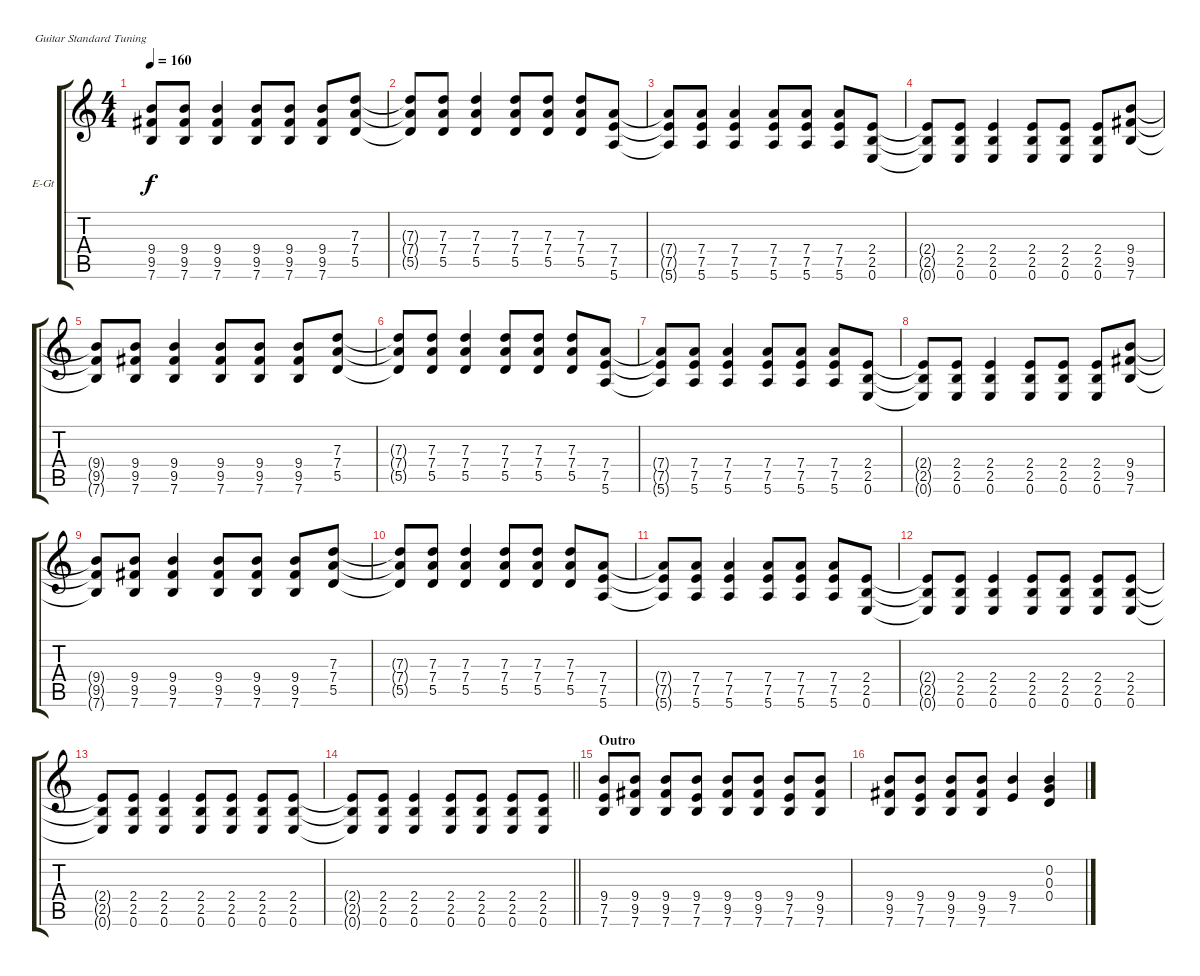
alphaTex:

\bracketExtendMode groupsimilarinstruments
\firstSystemTrackNameOrientation horizontal
\otherSystemsTrackNameOrientation horizontal
\track ("Lead guitar" "E-Gt") {instrument overdrivenguitar}
\staff {score tabs}
\tuning (E4 B3 G3 D3 A2 E2)
\ts (4 4)
\tempo 160
\clef g2
\ks c
(9.4{t} 9.5{t} 7.6{t}).8{dy f} (9.4 9.5 7.6).8 (9.4 9.5 7.6).4 (9.4 9.5 7.6).8 (9.4 9.5 7.6).8 (9.4 9.5 7.6).8 (7.3 7.4 5.5).8 |
(7.3{t} 7.4{t} 5.5{t}).8 (7.3 7.4 5.5).8 (7.3 7.4 5.5).4 (7.3 7.4 5.5).8 (7.3 7.4 5.5).8 (7.3 7.4 5.5).8 (7.4 7.5 5.6).8 |
(7.4{t} 7.5{t} 5.6{t}).8 (7.4 7.5 5.6).8 (7.4 7.5 5.6).4 (7.4 7.5 5.6).8 (7.4 7.5 5.6).8 (7.4 7.5 5.6).8 (2.4 2.5 0.6).8 |
(2.4{t} 2.5{t} 0.6{t}).8 (2.4 2.5 0.6).8 (2.4 2.5 0.6).4 (2.4 2.5 0.6).8 (2.4 2.5 0.6).8 (2.4 2.5 0.6).8 (9.4 9.5 7.6).8 |
(9.4{t} 9.5{t} 7.6{t}).8 (9.4 9.5 7.6).8 (9.4 9.5 7.6).4 (9.4 9.5 7.6).8 (9.4 9.5 7.6).8 (9.4 9.5 7.6).8 (7.3 7.4 5.5).8 |
(7.3{t} 7.4{t} 5.5{t}).8 (7.3 7.4 5.5).8 (7.3 7.4 5.5).4 (7.3 7.4 5.5).8 (7.3 7.4 5.5).8 (7.3 7.4 5.5).8 (7.4 7.5 5.6).8 |
(7.4{t} 7.5{t} 5.6{t}).8 (7.4 7.5 5.6).8 (7.4 7.5 5.6).4 (7.4 7.5 5.6).8 (7.4 7.5 5.6).8 (7.4 7.5 5.6).8 (2.4 2.5 0.6).8 |
(2.4{t} 2.5{t} 0.6{t}).8 (2.4 2.5 0.6).8 (2.4 2.5 0.6).4 (2.4 2.5 0.6).8 (2.4 2.5 0.6).8 (2.4 2.5 0.6).8 (9.4 9.5 7.6).8 |
(9.4{t} 9.5{t} 7.6{t}).8 (9.4 9.5 7.6).8 (9.4 9.5 7.6).4 (9.4 9.5 7.6).8 (9.4 9.5 7.6).8 (9.4 9.5 7.6).8 (7.3 7.4 5.5).8 |
(7.3{t} 7.4{t} 5.5{t}).8 (7.3 7.4 5.5).8 (7.3 7.4 5.5).4 (7.3 7.4 5.5).8 (7.3 7.4 5.5).8 (7.3 7.4 5.5).8 (7.4 7.5 5.6).8 |
(7.4{t} 7.5{t} 5.6{t}).8 (7.4 7.5 5.6).8 (7.4 7.5 5.6).4 (7.4 7.5 5.6).8 (7.4 7.5 5.6).8 (7.4 7.5 5.6).8 (2.4 2.5 0.6).8 |
(2.4{t} 2.5{t} 0.6{t}).8 (2.4 2.5 0.6).8 (2.4 2.5 0.6).4 (2.4 2.5 0.6).8 (2.4 2.5 0.6).8 (2.4 2.5 0.6).8 (2.4 2.5 0.6).8 |
(2.4{t} 2.5{t} 0.6{t}).8 (2.4 2.5 0.6).8 (2.4 2.5 0.6).4 (2.4 2.5 0.6).8 (2.4 2.5 0.6).8 (2.4 2.5 0.6).8 (2.4 2.5 0.6).8 |
\barLineRight lightlight
(2.4{t} 2.5{t} 0.6{t}).8 (2.4 2.5 0.6).8 (2.4 2.5 0.6).4 (2.4 2.5 0.6).8 (2.4 2.5 0.6).8 (2.4 2.5 0.6).8 (2.4 2.5 0.6).8 |
\section ("" "Outro")
(9.4 7.5 7.6).8 (9.4 9.5 7.6).8 (9.4 9.5 7.6).8 (9.4 7.5 7.6).8 (9.4 9.5 7.6).8 (9.4 9.5 7.6).8 (9.4 7.5 7.6).8 (9.4 9.5 7.6).8 |
(9.4 9.5 7.6).8 (9.4 7.5 7.6).8 (9.4 9.5 7.6).8 (9.4 9.5 7.6).8 (9.4 7.5).4 (0.2 0.3 0.4).4
